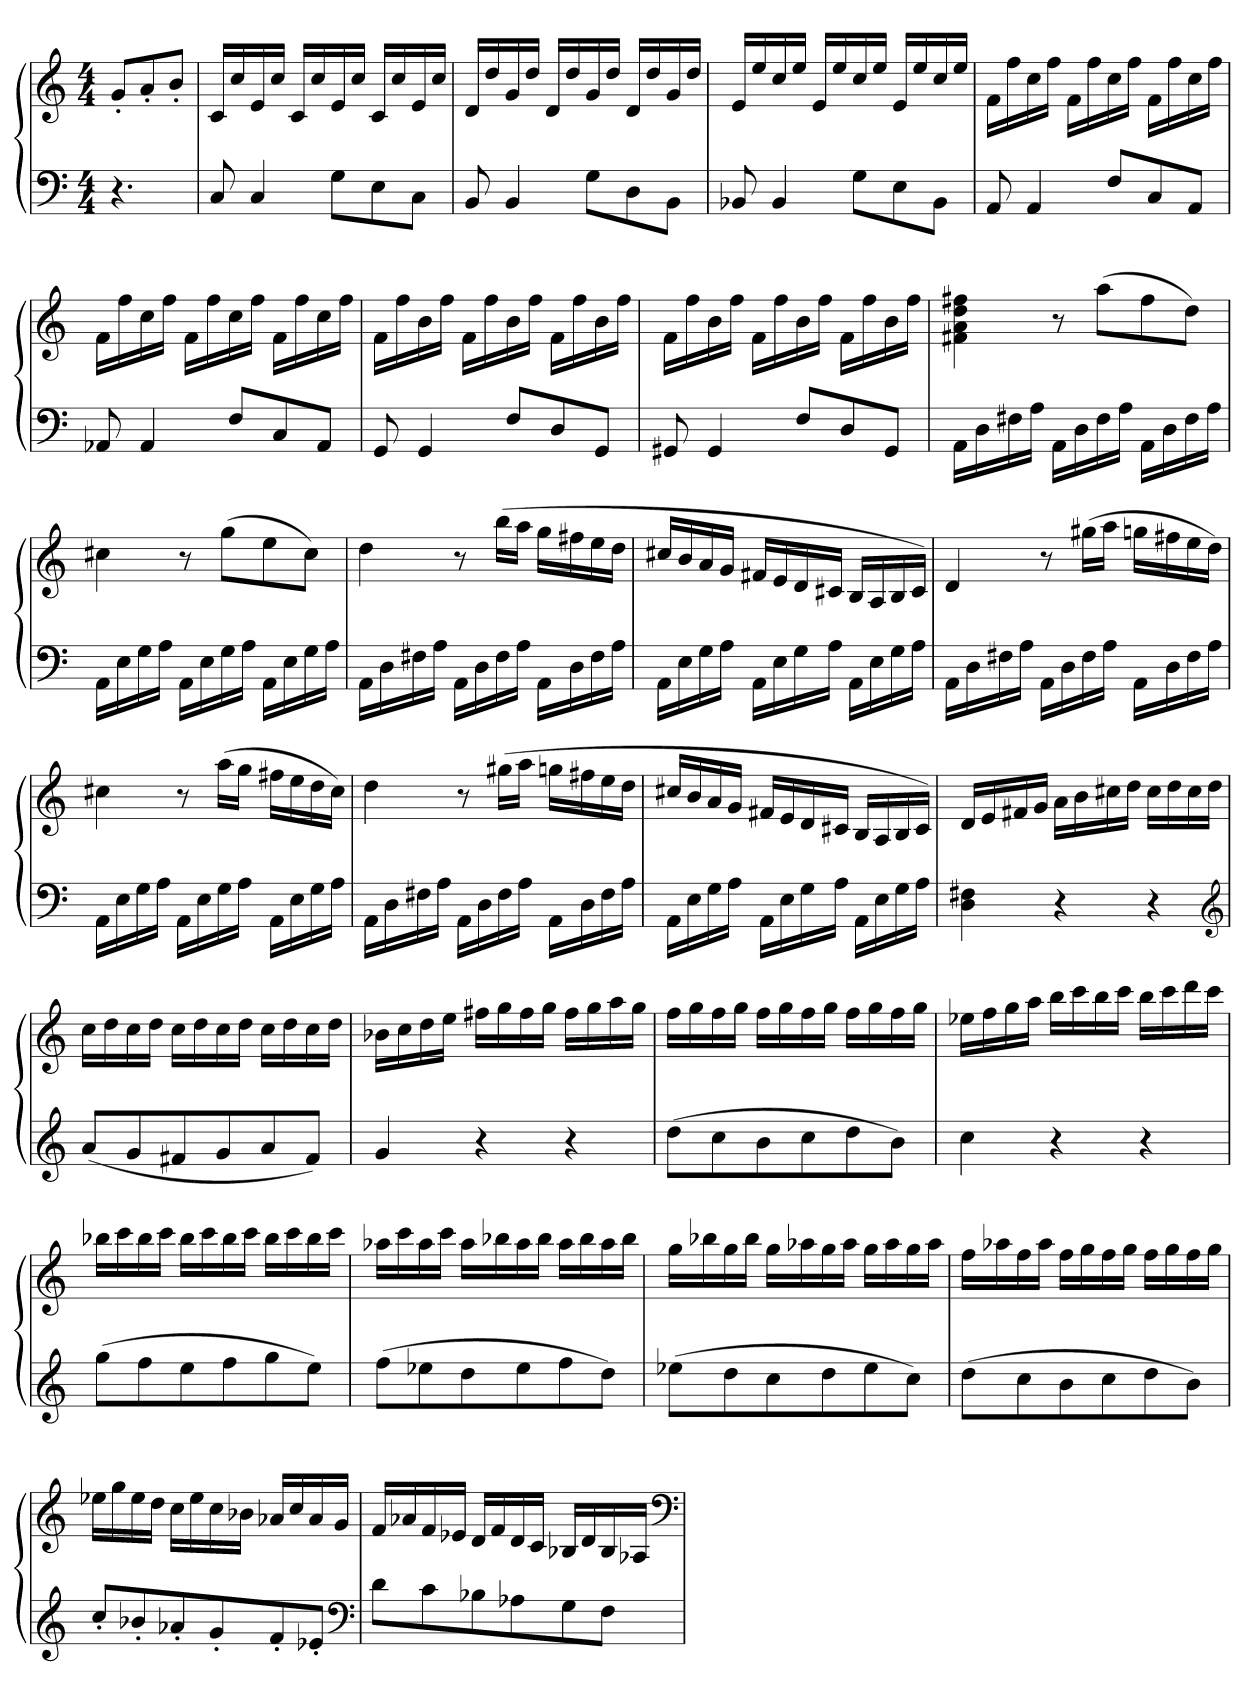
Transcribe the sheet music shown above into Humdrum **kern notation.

**kern	**kern
*part1	*part1
*staff2	*staff1
*clefF4	*clefG2
*k[]	*k[]
*C:	*C:
*M4/4	*M4/4
=	=
4.r	8g'L
.	8a'
.	8b'J
=	=
8C	16cLL
.	16cc
4C	16e
.	16ccJJ
.	16cLL
.	16cc
8GL	16e
.	16ccJJ
8E	16cLL
.	16cc
8CJ	16e
.	16ccJJ
=	=
8BB	16dLL
.	16dd
4BB	16g
.	16ddJJ
.	16dLL
.	16dd
8GL	16g
.	16ddJJ
8D	16dLL
.	16dd
8BBJ	16g
.	16ddJJ
=	=
8BB-X	16eLL
.	16ee
4BB-	16cc
.	16eeJJ
.	16eLL
.	16ee
8GL	16cc
.	16eeJJ
8E	16eLL
.	16ee
8BB-J	16cc
.	16eeJJ
=	=
8AA	16fLL
.	16ff
4AA	16cc
.	16ffJJ
.	16fLL
.	16ff
8FL	16cc
.	16ffJJ
8C	16fLL
.	16ff
8AAJ	16cc
.	16ffJJ
=	=
8AA-X	16fLL
.	16ff
4AA-	16cc
.	16ffJJ
.	16fLL
.	16ff
8FL	16cc
.	16ffJJ
8C	16fLL
.	16ff
8AA-J	16cc
.	16ffJJ
=	=
8GG	16fLL
.	16ff
4GG	16b
.	16ffJJ
.	16fLL
.	16ff
8FL	16b
.	16ffJJ
8D	16fLL
.	16ff
8GGJ	16b
.	16ffJJ
=	=
8GG#X	16fLL
.	16ff
4GG#	16b
.	16ffJJ
.	16fLL
.	16ff
8FL	16b
.	16ffJJ
8D	16fLL
.	16ff
8GG#J	16b
.	16ffJJ
=	=
16AALL	4f#X 4a 4dd 4ff#X
16D	.
16F#X	.
16AJJ	.
16AALL	8r
16D	.
16F#	(8aaL
16AJJ	.
16AALL	8ff#
16D	.
16F#	8ddJ)
16AJJ	.
=	=
16AALL	4cc#X
16E	.
16G	.
16AJJ	.
16AALL	8r
16E	.
16G	(8ggL
16AJJ	.
16AALL	8ee
16E	.
16G	8cc#J)
16AJJ	.
=	=
16AALL	4dd
16D	.
16F#X	.
16AJJ	.
16AALL	8r
16D	.
16F#	(16bbLL
16AJJ	16aaJJ
16AALL	16ggLL
16D	16ff#X
16F#	16ee
16AJJ	16ddJJ
=	=
16AALL	16cc#XLL
16E	16b
16G	16a
16AJJ	16gJJ
16AALL	16f#XLL
16E	16e
16G	16d
16AJJ	16c#XJJ
16AALL	16BLL
16E	16A
16G	16B
16AJJ	16c#JJ)
=	=
16AALL	4d
16D	.
16F#X	.
16AJJ	.
16AALL	8r
16D	.
16F#	(16gg#XLL
16AJJ	16aaJJ
16AALL	16ggnLL
16D	16ff#X
16F#	16ee
16AJJ	16ddJJ)
=	=
16AALL	4cc#X
16E	.
16G	.
16AJJ	.
16AALL	8r
16E	.
16G	(16aaLL
16AJJ	16ggJJ
16AALL	16ff#XLL
16E	16ee
16G	16dd
16AJJ	16cc#JJ)
=	=
16AALL	4dd
16D	.
16F#X	.
16AJJ	.
16AALL	8r
16D	.
16F#	(16gg#XLL
16AJJ	16aaJJ
16AALL	16ggnLL
16D	16ff#X
16F#	16ee
16AJJ	16ddJJ
=	=
16AALL	16cc#XLL
16E	16b
16G	16a
16AJJ	16gJJ
16AALL	16f#XLL
16E	16e
16G	16d
16AJJ	16c#XJJ
16AALL	16BLL
16E	16A
16G	16B
16AJJ	16c#JJ)
=	=
4D 4F#X	16dLL
.	16e
.	16f#X
.	16gJJ
4r	16aLL
.	16b
.	16cc#X
.	16ddJJ
4r	16cc#LL
.	16dd
.	16cc#
.	16ddJJ
*clefG2	*
=	=
(8aL	16ccLL
.	16dd
8g	16cc
.	16ddJJ
8f#X	16ccLL
.	16dd
8g	16cc
.	16ddJJ
8a	16ccLL
.	16dd
8f#J)	16cc
.	16ddJJ
=	=
4g	16b-XLL
.	16cc
.	16dd
.	16eeJJ
4r	16ff#XLL
.	16gg
.	16ff#
.	16ggJJ
4r	16ff#LL
.	16gg
.	16aa
.	16ggJJ
=	=
(8ddL	16ffLL
.	16gg
8cc	16ff
.	16ggJJ
8b	16ffLL
.	16gg
8cc	16ff
.	16ggJJ
8dd	16ffLL
.	16gg
8bJ)	16ff
.	16ggJJ
=	=
4cc	16ee-XLL
.	16ff
.	16gg
.	16aaJJ
4r	16bbLL
.	16ccc
.	16bb
.	16cccJJ
4r	16bbLL
.	16ccc
.	16ddd
.	16cccJJ
=	=
(8ggL	16bb-XLL
.	16ccc
8ff	16bb-
.	16cccJJ
8ee	16bb-LL
.	16ccc
8ff	16bb-
.	16cccJJ
8gg	16bb-LL
.	16ccc
8eeJ)	16bb-
.	16cccJJ
=	=
(8ffL	16aa-XLL
.	16ccc
8ee-X	16aa-
.	16cccJJ
8dd	16aa-LL
.	16bb-X
8ee-	16aa-
.	16bb-JJ
8ff	16aa-LL
.	16bb-
8ddJ)	16aa-
.	16bb-JJ
=	=
(8ee-XL	16ggLL
.	16bb-X
8dd	16gg
.	16bb-JJ
8cc	16ggLL
.	16aa-X
8dd	16gg
.	16aa-JJ
8ee-	16ggLL
.	16aa-
8ccJ)	16gg
.	16aa-JJ
=	=
(8ddL	16ffLL
.	16aa-X
8cc	16ff
.	16aa-JJ
8b	16ffLL
.	16gg
8cc	16ff
.	16ggJJ
8dd	16ffLL
.	16gg
8bJ)	16ff
.	16ggJJ
=	=
8cc'L	16ee-XLL
.	16gg
8b-X'	16ee-
.	16ddJJ
8a-X'	16ccLL
.	16ee-
8g'	16cc
.	16b-XJJ
8f'	16a-XLL
.	16cc
8e-X'J	16a-
.	16gJJ
*clefF4	*
=	=
8dL	16fLL
.	16a-X
8c	16f
.	16e-XJJ
8B-X	16dLL
.	16f
8A-X	16d
.	16cJJ
8G	16B-XLL
.	16d
8FJ	16B-
.	16A-XJJ
*	*clefF4
=	=
*-	*-
